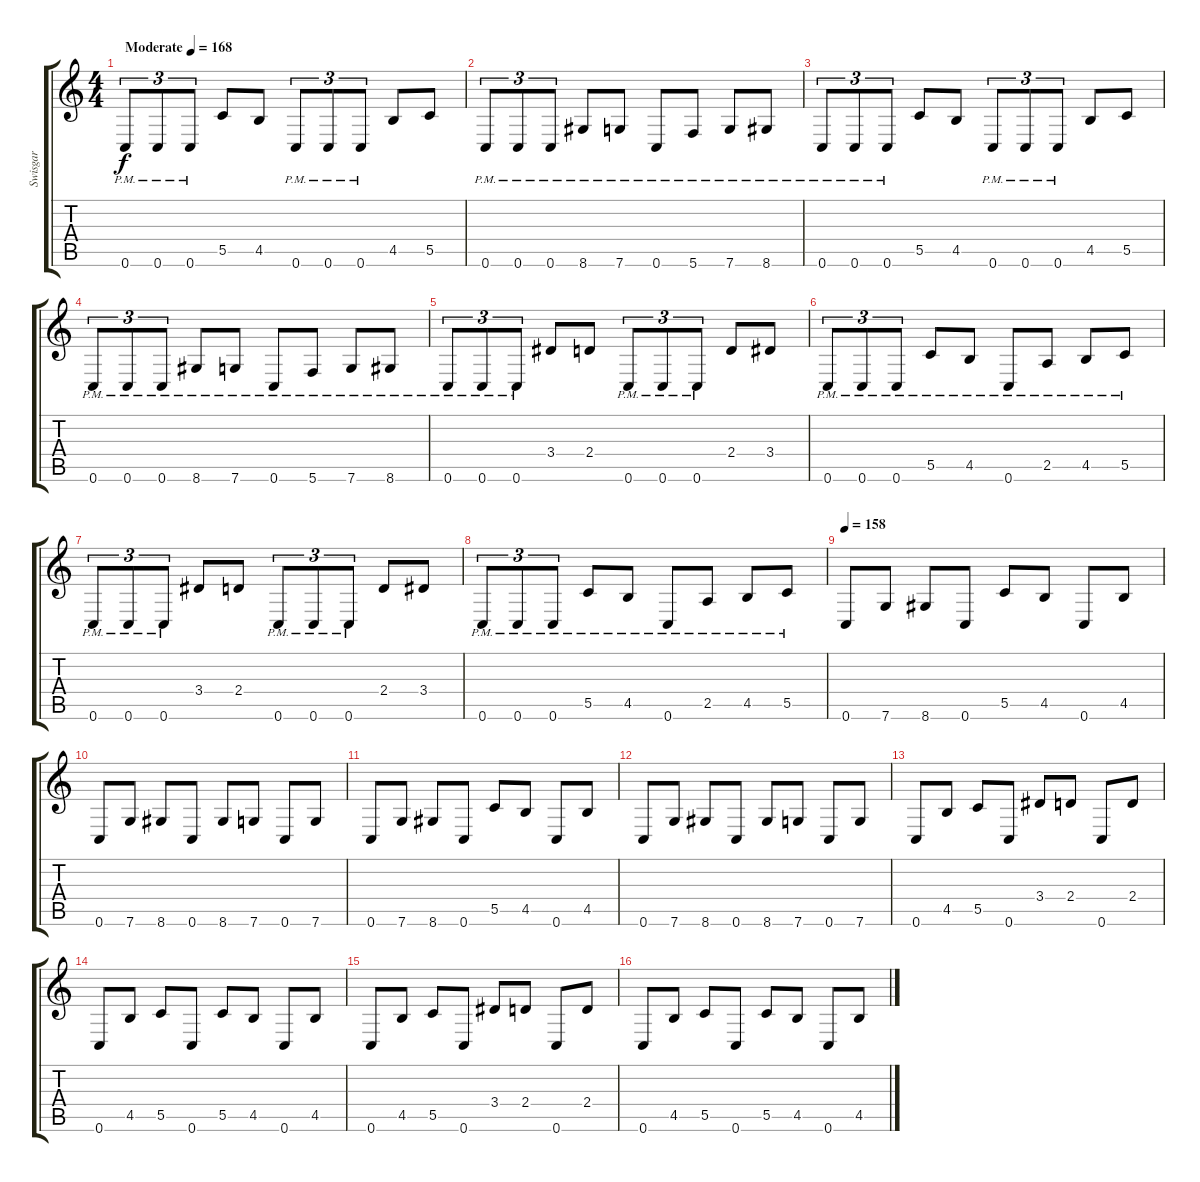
\track ("Swisgar" "Swisgar") {instrument overdrivenguitar}
\staff {score tabs}
\tuning (D4 A3 F3 C3 G2 C2) {hide}
\ts (4 4)
\tempo (168 "Moderate")
\clef g2
\ks c
0.6{pm}.8{tu (3 2) dy f instrument overdrivenguitar} 0.6{pm}.8{tu (3 2)} 0.6{pm}.8{tu (3 2)} 5.5.8 4.5.8 0.6{pm}.8{tu (3 2)} 0.6{pm}.8{tu (3 2)} 0.6{pm}.8{tu (3 2)} 4.5.8 5.5.8 |
0.6{pm}.8{tu (3 2)} 0.6{pm}.8{tu (3 2)} 0.6{pm}.8{tu (3 2)} 8.6{pm}.8 7.6{pm}.8 0.6{pm}.8 5.6{pm}.8 7.6{pm}.8 8.6{pm}.8 |
0.6{pm}.8{tu (3 2)} 0.6{pm}.8{tu (3 2)} 0.6{pm}.8{tu (3 2)} 5.5.8 4.5.8 0.6{pm}.8{tu (3 2)} 0.6{pm}.8{tu (3 2)} 0.6{pm}.8{tu (3 2)} 4.5.8 5.5.8 |
0.6{pm}.8{tu (3 2)} 0.6{pm}.8{tu (3 2)} 0.6{pm}.8{tu (3 2)} 8.6{pm}.8 7.6{pm}.8 0.6{pm}.8 5.6{pm}.8 7.6{pm}.8 8.6{pm}.8 |
0.6{pm}.8{tu (3 2)} 0.6{pm}.8{tu (3 2)} 0.6{pm}.8{tu (3 2)} 3.4.8 2.4.8 0.6{pm}.8{tu (3 2)} 0.6{pm}.8{tu (3 2)} 0.6{pm}.8{tu (3 2)} 2.4.8 3.4.8 |
0.6{pm}.8{tu (3 2)} 0.6{pm}.8{tu (3 2)} 0.6{pm}.8{tu (3 2)} 5.5{pm}.8 4.5{pm}.8 0.6{pm}.8 2.5{pm}.8 4.5{pm}.8 5.5{pm}.8 |
0.6{pm}.8{tu (3 2)} 0.6{pm}.8{tu (3 2)} 0.6{pm}.8{tu (3 2)} 3.4.8 2.4.8 0.6{pm}.8{tu (3 2)} 0.6{pm}.8{tu (3 2)} 0.6{pm}.8{tu (3 2)} 2.4.8 3.4.8 |
0.6{pm}.8{tu (3 2)} 0.6{pm}.8{tu (3 2)} 0.6{pm}.8{tu (3 2)} 5.5{pm}.8 4.5{pm}.8 0.6{pm}.8 2.5{pm}.8 4.5{pm}.8 5.5{pm}.8 |
\tempo 158
0.6.8 7.6.8 8.6.8 0.6.8 5.5.8 4.5.8 0.6.8 4.5.8 |
0.6.8 7.6.8 8.6.8 0.6.8 8.6.8 7.6.8 0.6.8 7.6.8 |
0.6.8 7.6.8 8.6.8 0.6.8 5.5.8 4.5.8 0.6.8 4.5.8 |
0.6.8 7.6.8 8.6.8 0.6.8 8.6.8 7.6.8 0.6.8 7.6.8 |
0.6.8 4.5.8 5.5.8 0.6.8 3.4.8 2.4.8 0.6.8 2.4.8 |
0.6.8 4.5.8 5.5.8 0.6.8 5.5.8 4.5.8 0.6.8 4.5.8 |
0.6.8 4.5.8 5.5.8 0.6.8 3.4.8 2.4.8 0.6.8 2.4.8 |
0.6.8 4.5.8 5.5.8 0.6.8 5.5.8 4.5.8 0.6.8 4.5.8
